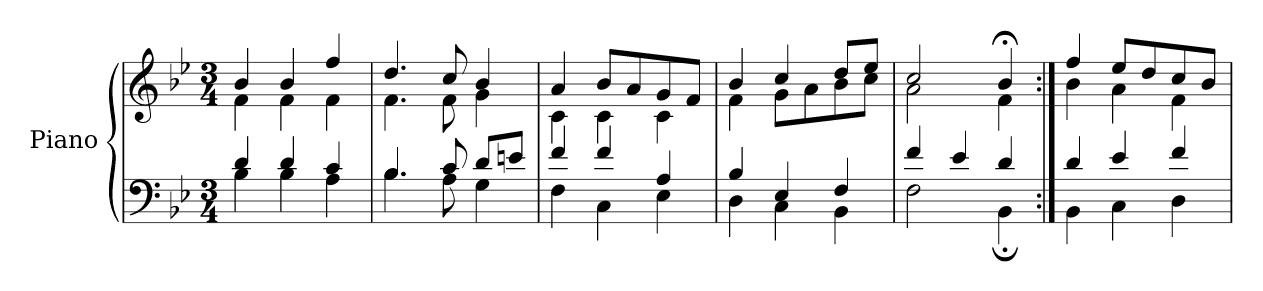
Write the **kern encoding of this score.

**kern	**kern
*part1	*part1
*staff2	*staff1
*I"Piano	*
*I'Pno	*
*clefF4	*clefG2
*k[b-e-]	*k[b-e-]
*M3/4	*M3/4
=1	=1
*^	*^
4d/	4B-\	4b-/	4f\
4d/	4B-\	4b-/	4f\
4c/	4A\	4ff/	4f\
=2	=2	=2	=2
4.B-/	4.B-\	4.dd/	4.f\
8c/	8A\	8cc/	8f\
8d/L	4G\	4b-/	4g\
8en/J	.	.	.
=3	=3	=3	=3
4f/	4F\	4a/	4c\
4f/	4C\	8b-/L	4c\
.	.	8a/	.
4A/	4E-\	8g/	4c\
.	.	8f/J	.
=4	=4	=4	=4
4B-/	4D\	4b-/	4f\
4E-/	4C\	4cc/	8g\L
.	.	.	8a\
4F/	4BB-\	8dd/L	8b-\
.	.	8ee-/J	8cc\J
=5	=5	=5	=5
4f/	2F\	2cc/	2a\
4e-/	.	.	.
4d/	4BB-;\	4b-;</	4f\
=6:|!	=6:|!	=6:|!	=6:|!
4d/	4BB-\	4ff/	4b-\
4e-/	4C\	8ee-/L	4a\
.	.	8dd/	.
4f/	4D\	8cc/	4f\
.	.	8b-/J	.
*v	*v	*	*
*	*v	*v
=	=
*-	*-
